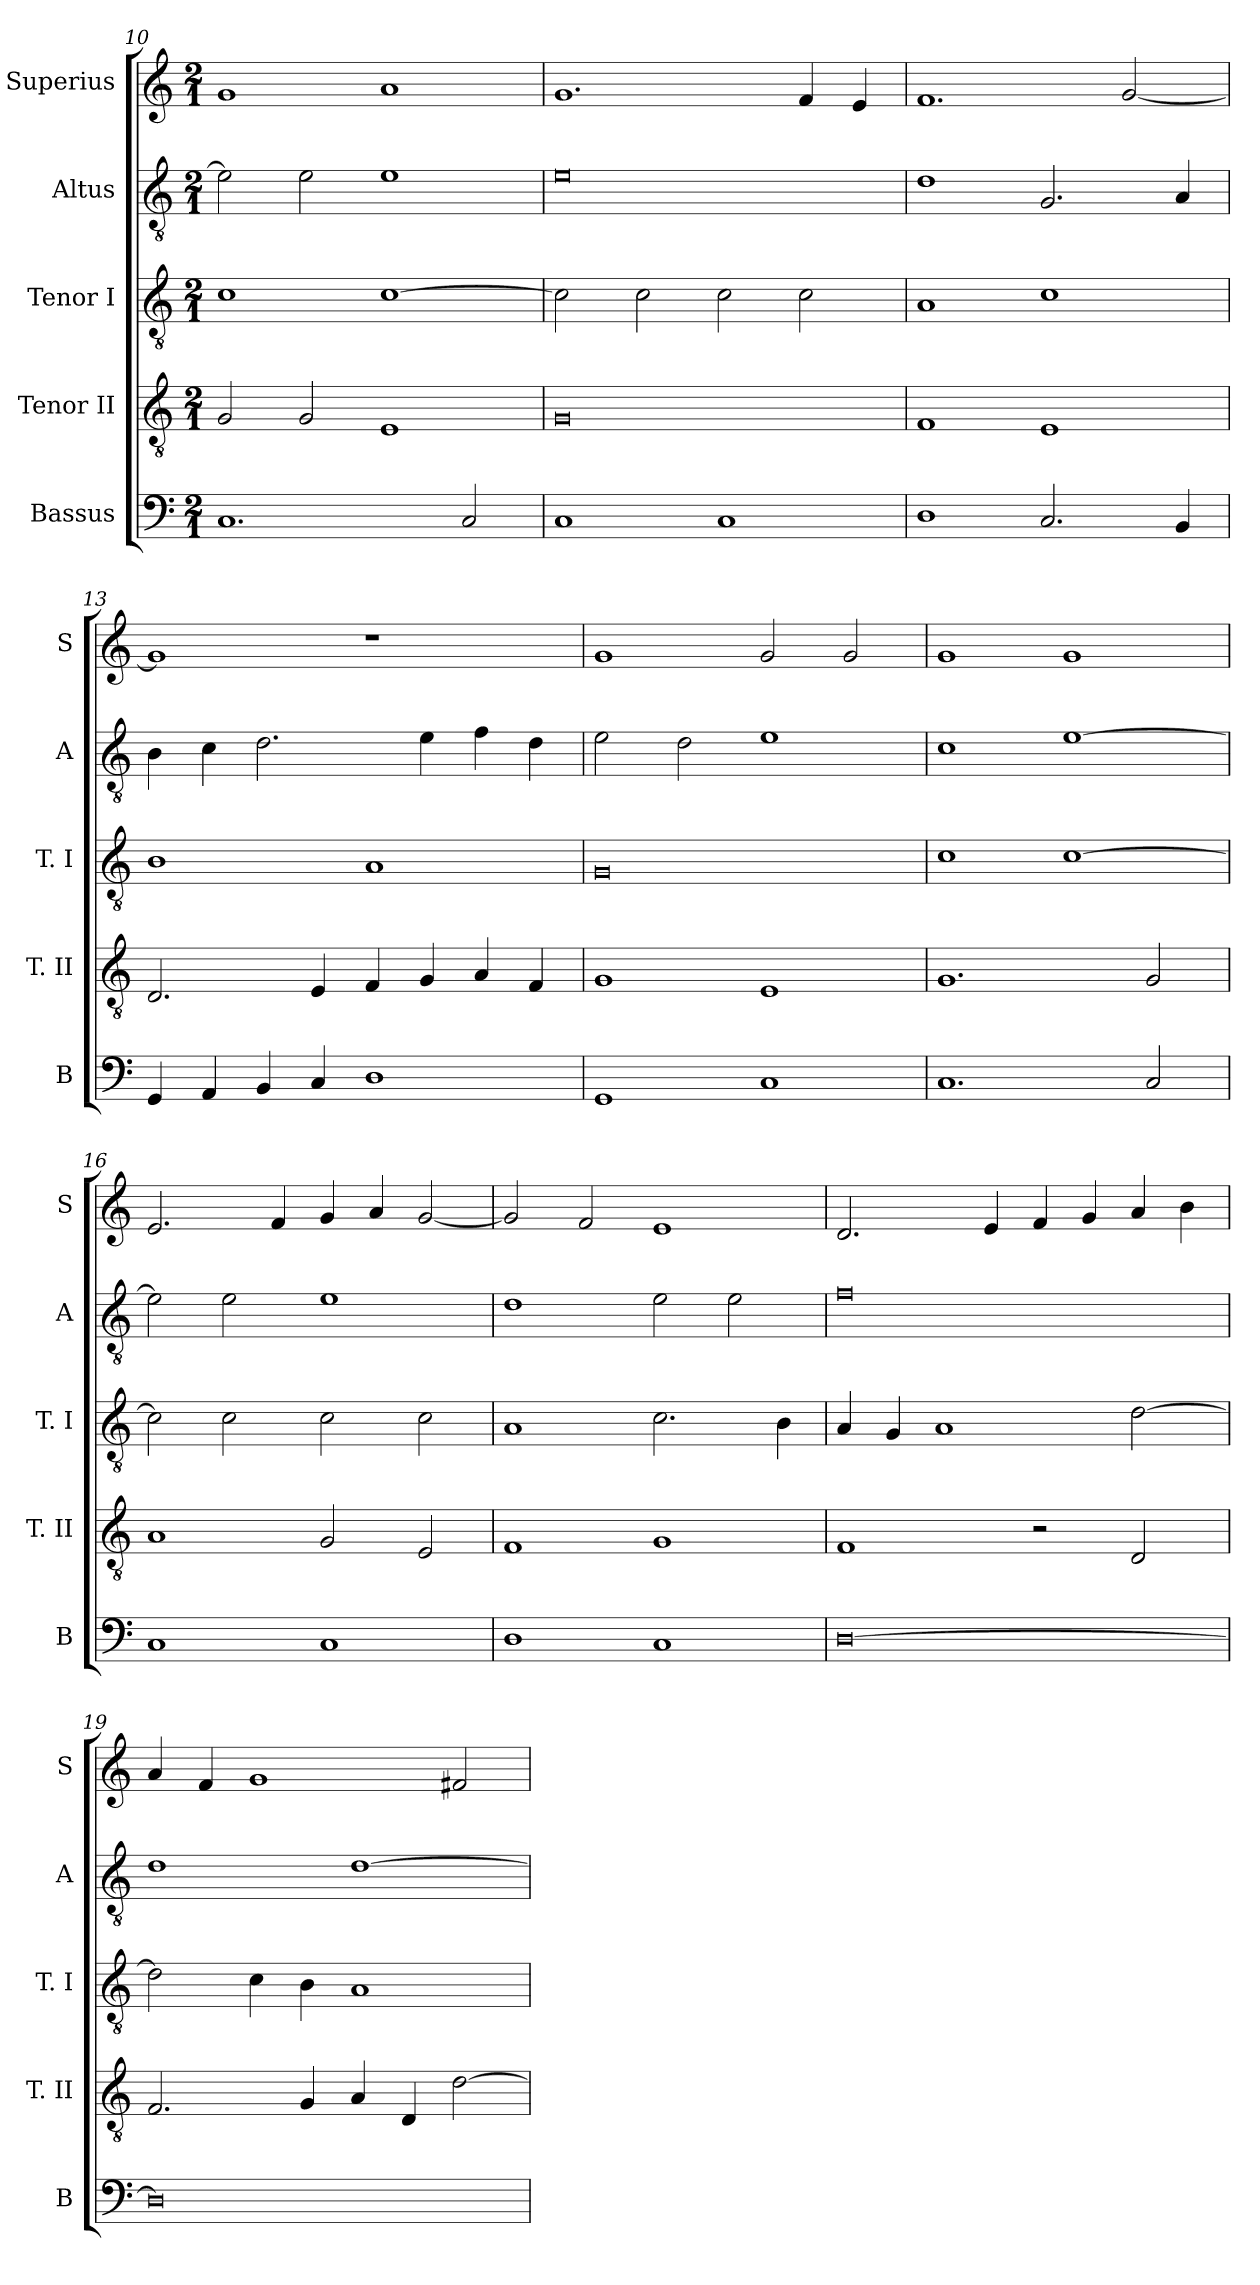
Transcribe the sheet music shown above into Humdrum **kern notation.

**kern	**kern	**kern	**kern	**kern
*part5	*part4	*part3	*part2	*part1
*staff5	*staff4	*staff3	*staff2	*staff1
*I"Bassus	*I"Tenor II	*I"Tenor I	*I"Altus	*I"Superius
*I'B	*I'T. II	*I'T. I	*I'A	*I'S
*clefF4	*clefGv2	*clefGv2	*clefGv2	*clefG2
*k[]	*k[]	*k[]	*k[]	*k[]
*C:	*C:	*C:	*C:	*C:
*M2/1	*M2/1	*M2/1	*M2/1	*M2/1
=10	=10	=10	=10	=10
1.C	2G	1c	2e]	1g
.	2G	.	2e	.
.	1E	[1c	1e	1a
2C	.	.	.	.
=11	=11	=11	=11	=11
1C	0G	2c]	0e	1.g
.	.	2c	.	.
1C	.	2c	.	.
.	.	2c	.	4f
.	.	.	.	4e
=12	=12	=12	=12	=12
1D	1F	1A	1d	1.f
2.C	1E	1c	2.G	.
.	.	.	.	[2g
4BB	.	.	4A	.
=13	=13	=13	=13	=13
4GG	2.D	1B	4B	1g]
4AA	.	.	4c	.
4BB	.	.	2.d	.
4C	4E	.	.	.
1D	4F	1A	.	1r
.	4G	.	4e	.
.	4A	.	4f	.
.	4F	.	4d	.
=14	=14	=14	=14	=14
1GG	1G	0G	2e	1g
.	.	.	2d	.
1C	1E	.	1e	2g
.	.	.	.	2g
=15	=15	=15	=15	=15
1.C	1.G	1c	1c	1g
.	.	[1c	[1e	1g
2C	2G	.	.	.
=16	=16	=16	=16	=16
1C	1A	2c]	2e]	2.e
.	.	2c	2e	.
.	.	.	.	4f
1C	2G	2c	1e	4g
.	.	.	.	4a
.	2E	2c	.	[2g
=17	=17	=17	=17	=17
1D	1F	1A	1d	2g]
.	.	.	.	2f
1C	1G	2.c	2e	1e
.	.	.	2e	.
.	.	4B	.	.
=18	=18	=18	=18	=18
[0D	1F	4A	0f	2.d
.	.	4G	.	.
.	.	1A	.	.
.	.	.	.	4e
.	2r	.	.	4f
.	.	.	.	4g
.	2D	[2d	.	4a
.	.	.	.	4b
=19	=19	=19	=19	=19
0D]	2.F	2d]	1d	4a
.	.	.	.	4f
.	.	4c	.	1g
.	4G	4B	.	.
.	4A	1A	[1d	.
.	4D	.	.	.
.	[2d	.	.	2f#X
=	=	=	=	=
*-	*-	*-	*-	*-
